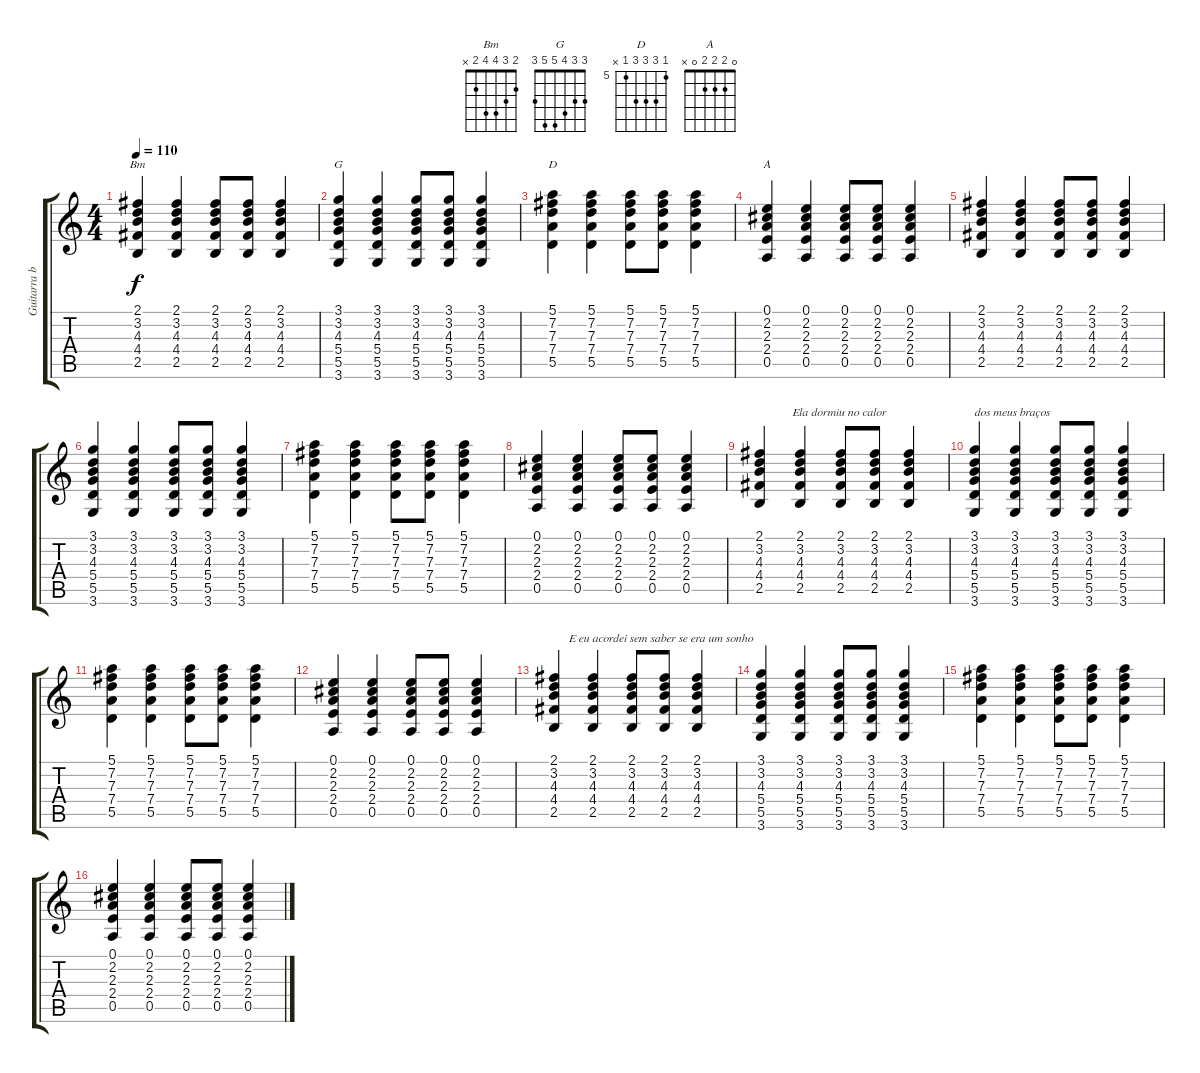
\track ("Guitarra base" "Guitarra b") {instrument acousticguitarsteel}
\staff {score tabs}
\tuning (E4 B3 G3 D3 A2 E2) {hide}
\chord ("Bm" 2 3 4 4 2 x)
\chord ("G" 3 3 4 5 5 3)
\chord ("D" 5 7 7 7 5 x) {firstfret 5}
\chord ("A" 0 2 2 2 0 x)
\ts (4 4)
\tempo 110
\clef g2
\ks c
(2.1 3.2 4.3 4.4 2.5).4{ch "Bm" dy f instrument acousticguitarsteel} (2.1 3.2 4.3 4.4 2.5).4 (2.1 3.2 4.3 4.4 2.5).8 (2.1 3.2 4.3 4.4 2.5).8 (2.1 3.2 4.3 4.4 2.5).4 |
(3.1 3.2 4.3 5.4 5.5 3.6).4{ch "G"} (3.1 3.2 4.3 5.4 5.5 3.6).4 (3.1 3.2 4.3 5.4 5.5 3.6).8 (3.1 3.2 4.3 5.4 5.5 3.6).8 (3.1 3.2 4.3 5.4 5.5 3.6).4 |
(5.1 7.2 7.3 7.4 5.5).4{ch "D"} (5.1 7.2 7.3 7.4 5.5).4 (5.1 7.2 7.3 7.4 5.5).8 (5.1 7.2 7.3 7.4 5.5).8 (5.1 7.2 7.3 7.4 5.5).4 |
(0.1 2.2 2.3 2.4 0.5).4{ch "A"} (0.1 2.2 2.3 2.4 0.5).4 (0.1 2.2 2.3 2.4 0.5).8 (0.1 2.2 2.3 2.4 0.5).8 (0.1 2.2 2.3 2.4 0.5).4 |
(2.1 3.2 4.3 4.4 2.5).4 (2.1 3.2 4.3 4.4 2.5).4 (2.1 3.2 4.3 4.4 2.5).8 (2.1 3.2 4.3 4.4 2.5).8 (2.1 3.2 4.3 4.4 2.5).4 |
(3.1 3.2 4.3 5.4 5.5 3.6).4 (3.1 3.2 4.3 5.4 5.5 3.6).4 (3.1 3.2 4.3 5.4 5.5 3.6).8 (3.1 3.2 4.3 5.4 5.5 3.6).8 (3.1 3.2 4.3 5.4 5.5 3.6).4 |
(5.1 7.2 7.3 7.4 5.5).4 (5.1 7.2 7.3 7.4 5.5).4 (5.1 7.2 7.3 7.4 5.5).8 (5.1 7.2 7.3 7.4 5.5).8 (5.1 7.2 7.3 7.4 5.5).4 |
(0.1 2.2 2.3 2.4 0.5).4 (0.1 2.2 2.3 2.4 0.5).4 (0.1 2.2 2.3 2.4 0.5).8 (0.1 2.2 2.3 2.4 0.5).8 (0.1 2.2 2.3 2.4 0.5).4 |
(2.1 3.2 4.3 4.4 2.5).4{txt "           Ela dormiu no calor "} (2.1 3.2 4.3 4.4 2.5).4 (2.1 3.2 4.3 4.4 2.5).8 (2.1 3.2 4.3 4.4 2.5).8 (2.1 3.2 4.3 4.4 2.5).4 |
(3.1 3.2 4.3 5.4 5.5 3.6).4{txt "dos meus braços"} (3.1 3.2 4.3 5.4 5.5 3.6).4 (3.1 3.2 4.3 5.4 5.5 3.6).8 (3.1 3.2 4.3 5.4 5.5 3.6).8 (3.1 3.2 4.3 5.4 5.5 3.6).4 |
(5.1 7.2 7.3 7.4 5.5).4 (5.1 7.2 7.3 7.4 5.5).4 (5.1 7.2 7.3 7.4 5.5).8 (5.1 7.2 7.3 7.4 5.5).8 (5.1 7.2 7.3 7.4 5.5).4 |
(0.1 2.2 2.3 2.4 0.5).4 (0.1 2.2 2.3 2.4 0.5).4 (0.1 2.2 2.3 2.4 0.5).8 (0.1 2.2 2.3 2.4 0.5).8 (0.1 2.2 2.3 2.4 0.5).4 |
(2.1 3.2 4.3 4.4 2.5).4{txt "     E eu acordei sem saber se era um sonho"} (2.1 3.2 4.3 4.4 2.5).4 (2.1 3.2 4.3 4.4 2.5).8 (2.1 3.2 4.3 4.4 2.5).8 (2.1 3.2 4.3 4.4 2.5).4 |
(3.1 3.2 4.3 5.4 5.5 3.6).4 (3.1 3.2 4.3 5.4 5.5 3.6).4 (3.1 3.2 4.3 5.4 5.5 3.6).8 (3.1 3.2 4.3 5.4 5.5 3.6).8 (3.1 3.2 4.3 5.4 5.5 3.6).4 |
(5.1 7.2 7.3 7.4 5.5).4 (5.1 7.2 7.3 7.4 5.5).4 (5.1 7.2 7.3 7.4 5.5).8 (5.1 7.2 7.3 7.4 5.5).8 (5.1 7.2 7.3 7.4 5.5).4 |
(0.1 2.2 2.3 2.4 0.5).4 (0.1 2.2 2.3 2.4 0.5).4 (0.1 2.2 2.3 2.4 0.5).8 (0.1 2.2 2.3 2.4 0.5).8 (0.1 2.2 2.3 2.4 0.5).4
